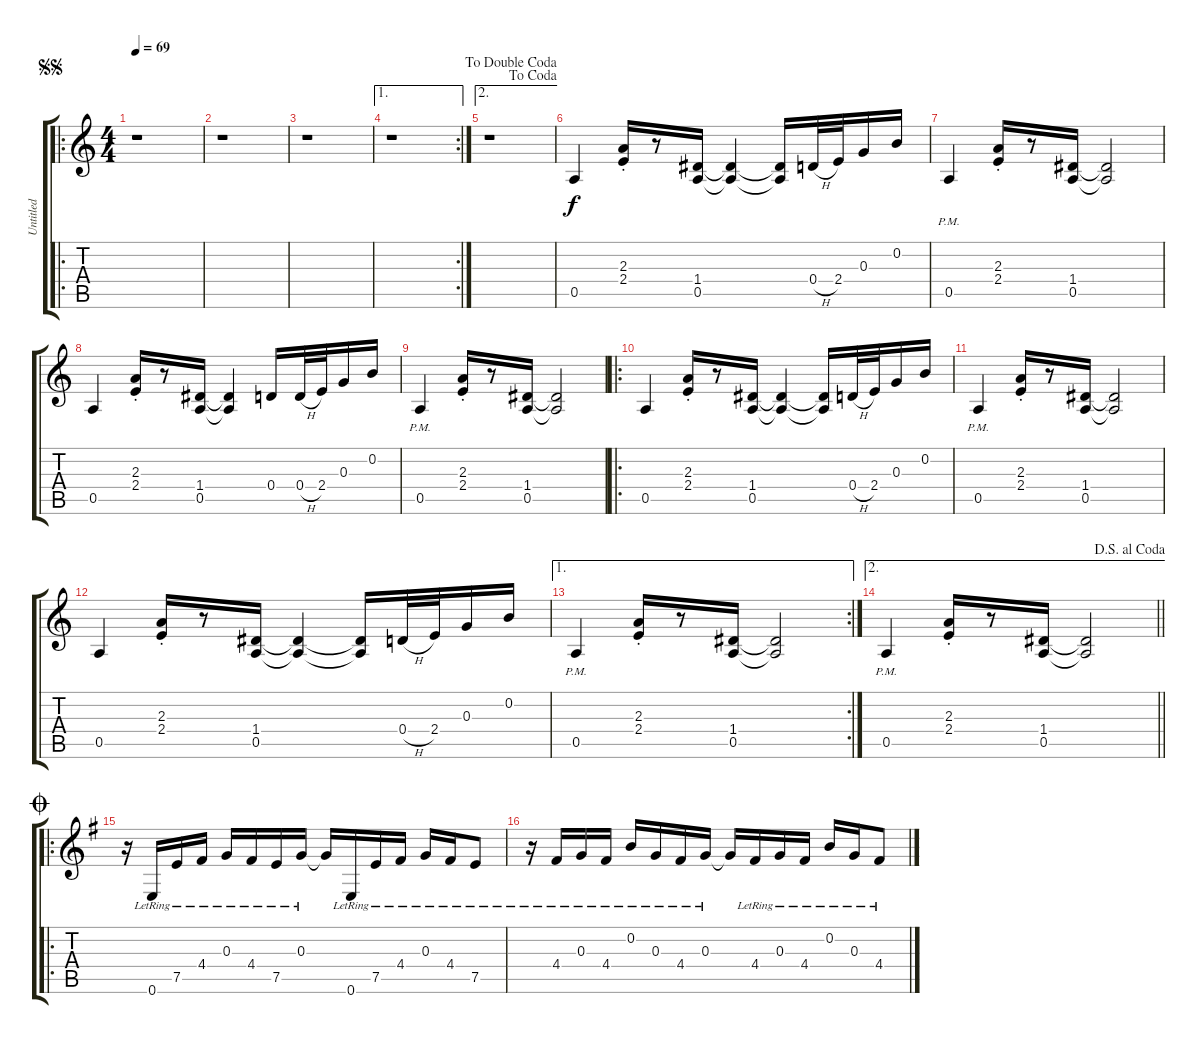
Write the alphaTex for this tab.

\track ("Untitled" "Untitled") {instrument electricguitarclean}
\staff {score tabs}
\tuning (E4 B3 G3 D3 A2 E2) {hide}
\ro
\ts (4 4)
\jump segnosegno
\tempo 69
\clef g2
\ks c
r.1{dy f} |
r.1 |
r.1 |
\ae 1
\rc 2
r.1 |
\ae 2
\jump dacoda
\jump dadoublecoda
r.1 |
0.5.4 (2.3{st} 2.4{st}).16 r.8 (1.4 0.5).16 (1.4{t} 0.5{t}).4 (1.4{t} 0.5{t}).16 0.4{h}.32 2.4.32 0.3.16 0.2.16 |
0.5{pm}.4 (2.3{st} 2.4{st}).16 r.8 (1.4 0.5).16 (1.4{t} 0.5{t}).2 |
0.5.4 (2.3{st} 2.4{st}).16 r.8 (1.4 0.5).16 (1.4{t} 0.5{t}).4 0.4.16 0.4{h}.32 2.4.32 0.3.16 0.2.16 |
0.5{pm}.4 (2.3{st} 2.4{st}).16 r.8 (1.4 0.5).16 (1.4{t} 0.5{t}).2 |
\ro
0.5.4 (2.3{st} 2.4{st}).16 r.8 (1.4 0.5).16 (1.4{t} 0.5{t}).4 (1.4{t} 0.5{t}).16 0.4{h}.32 2.4.32 0.3.16 0.2.16 |
0.5{pm}.4 (2.3{st} 2.4{st}).16 r.8 (1.4 0.5).16 (1.4{t} 0.5{t}).2 |
0.5.4 (2.3{st} 2.4{st}).16 r.8 (1.4 0.5).16 (1.4{t} 0.5{t}).4 (1.4{t} 0.5{t}).16 0.4{h}.32 2.4.32 0.3.16 0.2.16 |
\ae 1
\rc 2
0.5{pm}.4 (2.3{st} 2.4{st}).16 r.8 (1.4 0.5).16 (1.4{t} 0.5{t}).2 |
\ae 2
\jump dalsegnoalcoda
\barLineRight lightlight
0.5{pm}.4 (2.3{st} 2.4{st}).16 r.8 (1.4 0.5).16 (1.4{t} 0.5{t}).2 |
\ro
\jump coda
\ks g
r.16 0.6{lr}.16 7.5{lr}.16 4.4{lr}.16 0.3{lr}.16 4.4{lr}.16 7.5{lr}.16 0.3{lr}.16 0.3{t}.16 0.6{lr}.16 7.5{lr}.16 4.4{lr}.16 0.3{lr}.16 4.4{lr}.16 7.5{lr}.8 |
r.16 4.4{lr}.16 0.3{lr}.16 4.4{lr}.16 0.2{lr}.16 0.3{lr}.16 4.4{lr}.16 0.3{lr}.16 0.3{t}.16 4.4{lr}.16 0.3{lr}.16 4.4{lr}.16 0.2{lr}.16 0.3{lr}.16 4.4{lr}.8
